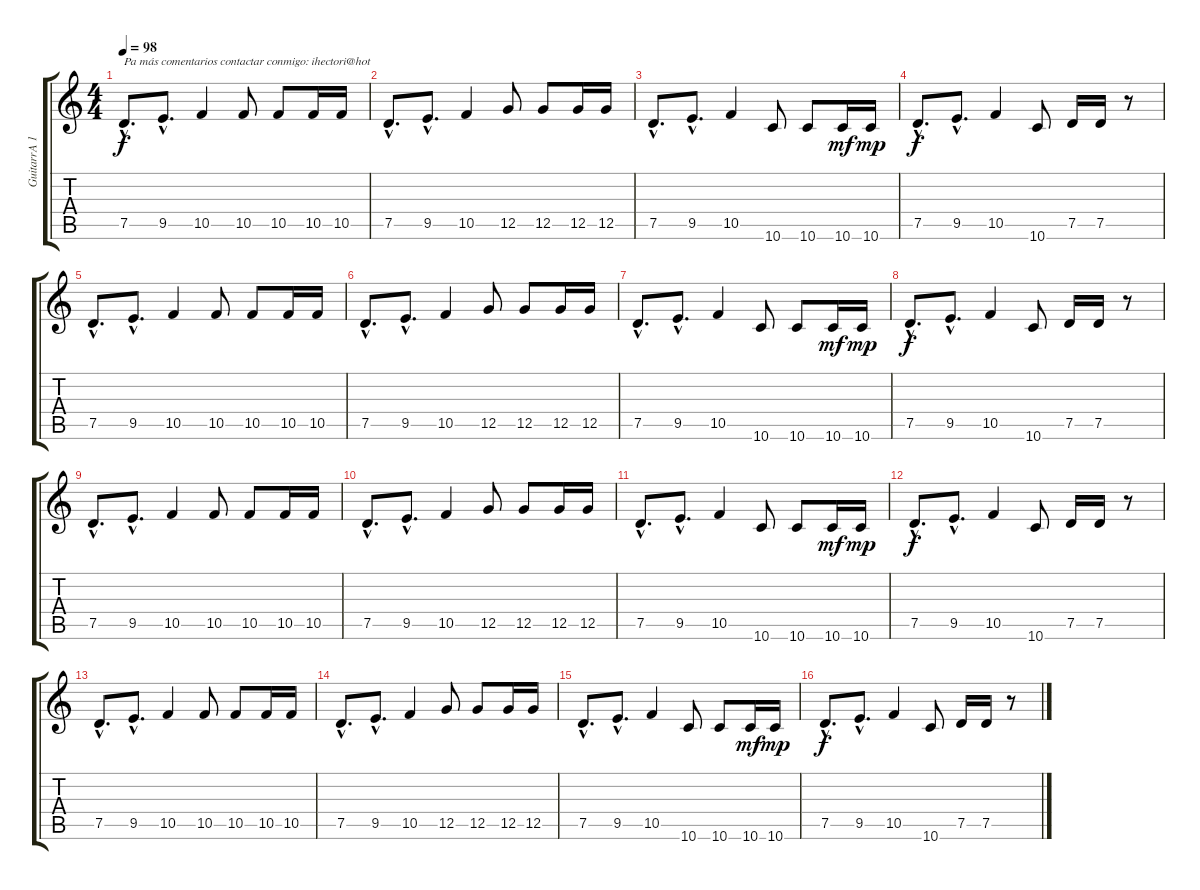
\track ("GuitarrA 1" "GuitarrA 1") {instrument electricguitarjazz}
\staff {score tabs}
\tuning (D4 A3 F3 C3 G2 D2) {hide}
\ts (4 4)
\tempo 98
\clef g2
\ks c
7.5{hac}.8{d txt "Pa más comentarios contactar conmigo: ihectori@hot" dy f instrument electricguitarjazz} 9.5{hac}.8{d} 10.5.4 10.5.8 10.5.8 10.5.16 10.5.16 |
7.5{hac}.8{d} 9.5{hac}.8{d} 10.5.4 12.5.8 12.5.8 12.5.16 12.5.16 |
7.5{hac}.8{d} 9.5{hac}.8{d} 10.5.4 10.6.8 10.6.8 10.6.16{dy mf} 10.6.16{dy mp} |
7.5{hac}.8{d dy f} 9.5{hac}.8{d} 10.5.4 10.6.8 7.5.16 7.5.16 r.8 |
7.5{hac}.8{d} 9.5{hac}.8{d} 10.5.4 10.5.8 10.5.8 10.5.16 10.5.16 |
7.5{hac}.8{d} 9.5{hac}.8{d} 10.5.4 12.5.8 12.5.8 12.5.16 12.5.16 |
7.5{hac}.8{d} 9.5{hac}.8{d} 10.5.4 10.6.8 10.6.8 10.6.16{dy mf} 10.6.16{dy mp} |
7.5{hac}.8{d dy f} 9.5{hac}.8{d} 10.5.4 10.6.8 7.5.16 7.5.16 r.8 |
7.5{hac}.8{d} 9.5{hac}.8{d} 10.5.4 10.5.8 10.5.8 10.5.16 10.5.16 |
7.5{hac}.8{d} 9.5{hac}.8{d} 10.5.4 12.5.8 12.5.8 12.5.16 12.5.16 |
7.5{hac}.8{d} 9.5{hac}.8{d} 10.5.4 10.6.8 10.6.8 10.6.16{dy mf} 10.6.16{dy mp} |
7.5{hac}.8{d dy f} 9.5{hac}.8{d} 10.5.4 10.6.8 7.5.16 7.5.16 r.8 |
7.5{hac}.8{d} 9.5{hac}.8{d} 10.5.4 10.5.8 10.5.8 10.5.16 10.5.16 |
7.5{hac}.8{d} 9.5{hac}.8{d} 10.5.4 12.5.8 12.5.8 12.5.16 12.5.16 |
7.5{hac}.8{d} 9.5{hac}.8{d} 10.5.4 10.6.8 10.6.8 10.6.16{dy mf} 10.6.16{dy mp} |
7.5{hac}.8{d dy f} 9.5{hac}.8{d} 10.5.4 10.6.8 7.5.16 7.5.16 r.8
